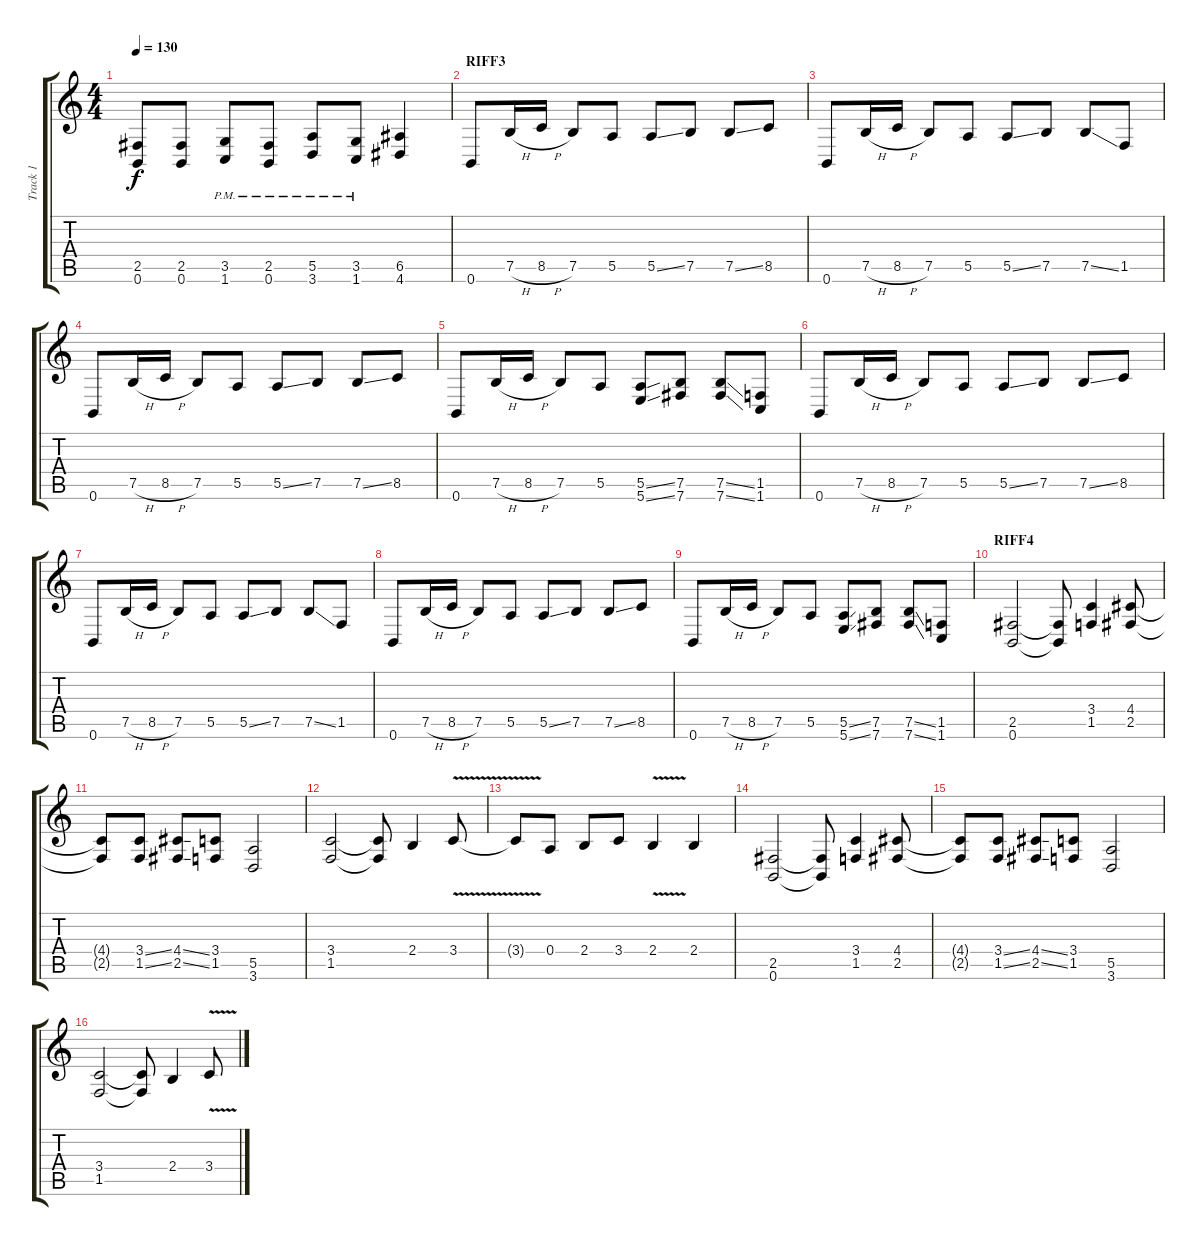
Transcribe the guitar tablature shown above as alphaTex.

\track ("Track 1" "Track 1") {instrument overdrivenguitar}
\staff {score tabs}
\tuning (B3 Gb3 D3 A2 E2 B1) {hide}
\ts (4 4)
\tempo 130
\clef g2
\ks c
(2.5 0.6).8{dy f} (2.5 0.6).8 (3.5{pm} 1.6{pm}).8 (2.5{pm} 0.6{pm}).8 (5.5{pm} 3.6{pm}).8 (3.5{pm} 1.6{pm}).8 (6.5 4.6).4 |
\section ("" "RIFF3")
0.6.8 7.5{h}.16 8.5{h}.16 7.5.8 5.5.8 5.5{ss}.8 7.5.8 7.5{ss}.8 8.5.8 |
0.6.8 7.5{h}.16 8.5{h}.16 7.5.8 5.5.8 5.5{ss}.8 7.5.8 7.5{ss}.8 1.5.8 |
0.6.8 7.5{h}.16 8.5{h}.16 7.5.8 5.5.8 5.5{ss}.8 7.5.8 7.5{ss}.8 8.5.8 |
0.6.8 7.5{h}.16 8.5{h}.16 7.5.8 5.5.8 (5.5{ss} 5.6{ss}).8 (7.5 7.6).8 (7.5{ss} 7.6{ss}).8 (1.5 1.6).8 |
0.6.8 7.5{h}.16 8.5{h}.16 7.5.8 5.5.8 5.5{ss}.8 7.5.8 7.5{ss}.8 8.5.8 |
0.6.8 7.5{h}.16 8.5{h}.16 7.5.8 5.5.8 5.5{ss}.8 7.5.8 7.5{ss}.8 1.5.8 |
0.6.8 7.5{h}.16 8.5{h}.16 7.5.8 5.5.8 5.5{ss}.8 7.5.8 7.5{ss}.8 8.5.8 |
0.6.8 7.5{h}.16 8.5{h}.16 7.5.8 5.5.8 (5.5{ss} 5.6{ss}).8 (7.5 7.6).8 (7.5{ss} 7.6{ss}).8 (1.5 1.6).8 |
\section ("" "RIFF4")
(2.5 0.6).2 (2.5{t} 0.6{t}).8 (3.4 1.5).4 (4.4 2.5).8 |
(4.4{t} 2.5{t}).8 (3.4{ss} 1.5{ss}).8 (4.4{ss} 2.5{ss}).8 (3.4 1.5).8 (5.5 3.6).2 |
(3.4 1.5).2 (3.4{t} 1.5{t}).8 2.4.4 3.4{v}.8 |
3.4{t}.8 0.4.8 2.4.8 3.4.8 2.4{v}.4 2.4.4 |
(2.5 0.6).2 (2.5{t} 0.6{t}).8 (3.4 1.5).4 (4.4 2.5).8 |
(4.4{t} 2.5{t}).8 (3.4{ss} 1.5{ss}).8 (4.4{ss} 2.5{ss}).8 (3.4 1.5).8 (5.5 3.6).2 |
(3.4 1.5).2 (3.4{t} 1.5{t}).8 2.4.4 3.4{v}.8
